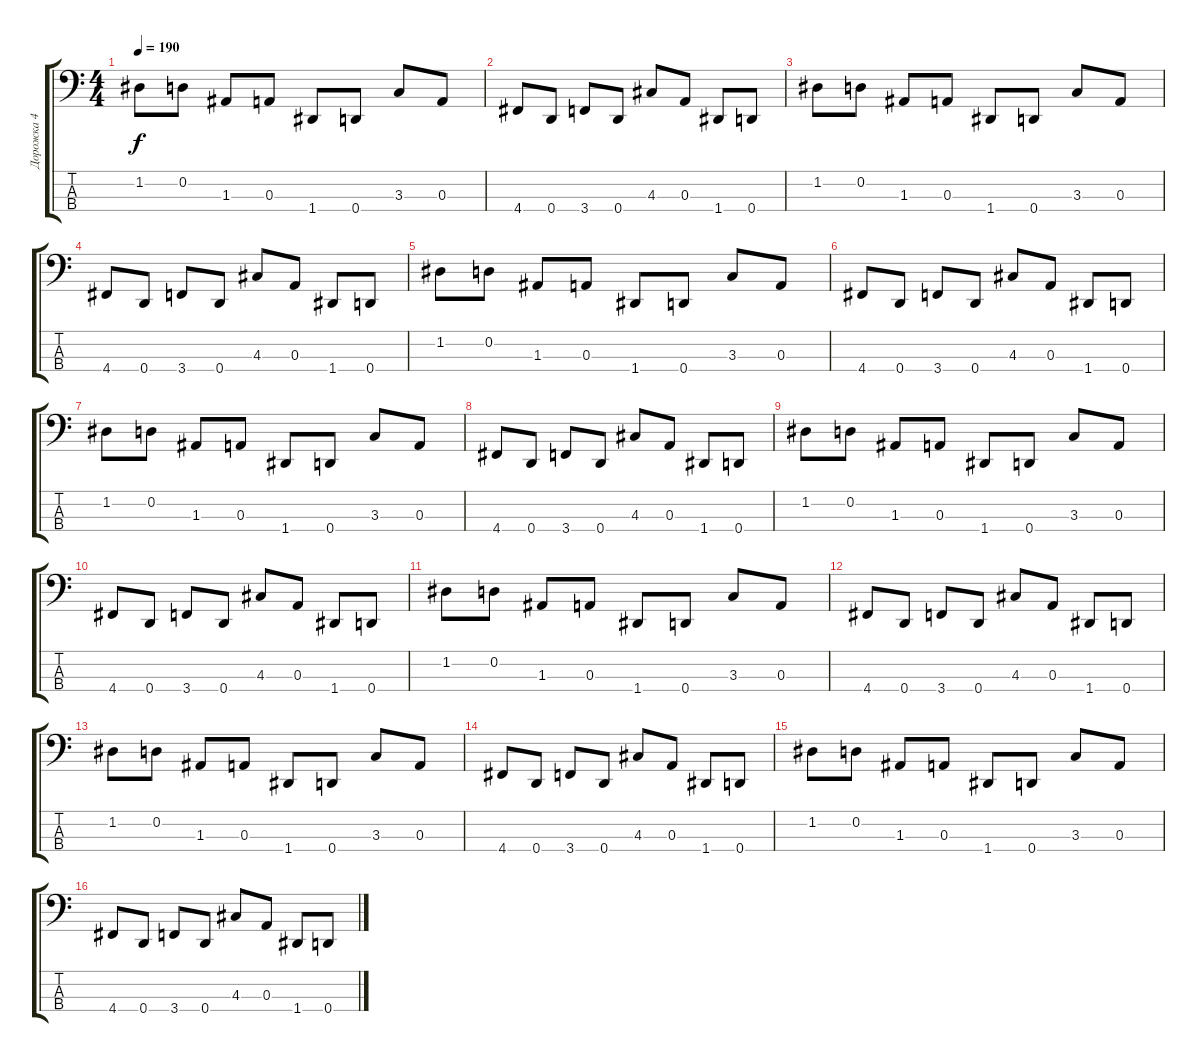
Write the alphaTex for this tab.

\track ("Дорожка 4" "Дорожка 4") {instrument electricbassfinger}
\staff {score tabs}
\tuning (G2 D2 A1 D1) {hide}
\ts (4 4)
\tempo 190
\clef f4
\ks c
1.2.8{dy f} 0.2.8 1.3.8 0.3.8 1.4.8 0.4.8 3.3.8 0.3.8 |
4.4.8 0.4.8 3.4.8 0.4.8 4.3.8 0.3.8 1.4.8 0.4.8 |
1.2.8 0.2.8 1.3.8 0.3.8 1.4.8 0.4.8 3.3.8 0.3.8 |
4.4.8 0.4.8 3.4.8 0.4.8 4.3.8 0.3.8 1.4.8 0.4.8 |
1.2.8 0.2.8 1.3.8 0.3.8 1.4.8 0.4.8 3.3.8 0.3.8 |
4.4.8 0.4.8 3.4.8 0.4.8 4.3.8 0.3.8 1.4.8 0.4.8 |
1.2.8 0.2.8 1.3.8 0.3.8 1.4.8 0.4.8 3.3.8 0.3.8 |
4.4.8 0.4.8 3.4.8 0.4.8 4.3.8 0.3.8 1.4.8 0.4.8 |
1.2.8 0.2.8 1.3.8 0.3.8 1.4.8 0.4.8 3.3.8 0.3.8 |
4.4.8 0.4.8 3.4.8 0.4.8 4.3.8 0.3.8 1.4.8 0.4.8 |
1.2.8 0.2.8 1.3.8 0.3.8 1.4.8 0.4.8 3.3.8 0.3.8 |
4.4.8 0.4.8 3.4.8 0.4.8 4.3.8 0.3.8 1.4.8 0.4.8 |
1.2.8 0.2.8 1.3.8 0.3.8 1.4.8 0.4.8 3.3.8 0.3.8 |
4.4.8 0.4.8 3.4.8 0.4.8 4.3.8 0.3.8 1.4.8 0.4.8 |
1.2.8 0.2.8 1.3.8 0.3.8 1.4.8 0.4.8 3.3.8 0.3.8 |
4.4.8 0.4.8 3.4.8 0.4.8 4.3.8 0.3.8 1.4.8 0.4.8
